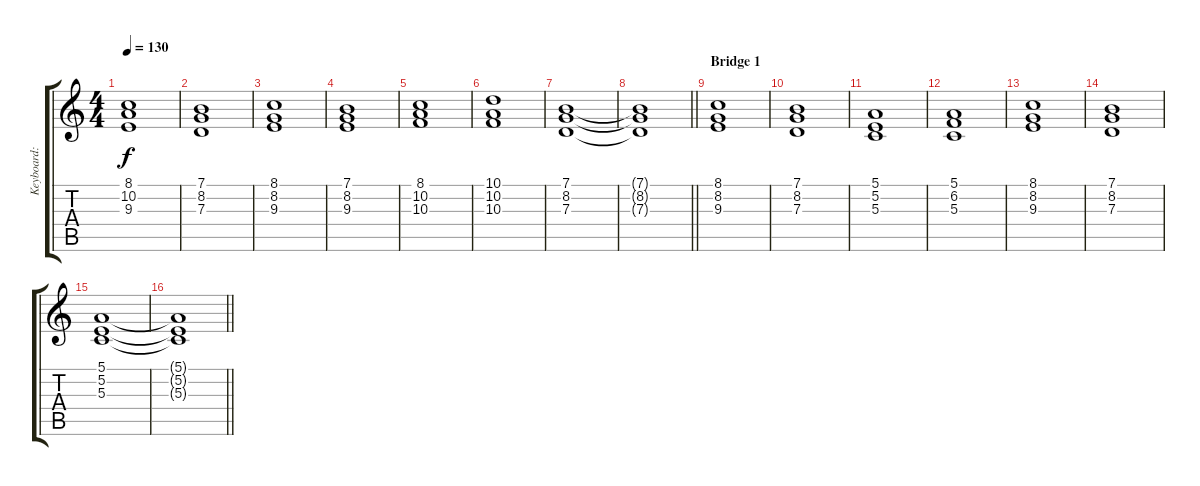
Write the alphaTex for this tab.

\track ("Keyboard: Juha Mäenpää" "Keyboard: ") {instrument stringensemble1}
\staff {score tabs}
\tuning (E4 B3 G3 D3 A2 E2) {hide}
\ts (4 4)
\tempo 130
\clef g2
\ks aminor
(8.1 10.2 9.3).1{dy f} |
(7.1 8.2 7.3).1 |
(8.1 8.2 9.3).1 |
(7.1 8.2 9.3).1 |
(8.1 10.2 10.3).1 |
(10.1 10.2 10.3).1 |
(7.1 8.2 7.3).1 |
\barLineRight lightlight
(7.1{t} 8.2{t} 7.3{t}).1 |
\section ("" "Bridge 1")
(8.1 8.2 9.3).1 |
(7.1 8.2 7.3).1 |
(5.1 5.2 5.3).1 |
(5.1 6.2 5.3).1 |
(8.1 8.2 9.3).1 |
(7.1 8.2 7.3).1 |
(5.1 5.2 5.3).1 |
\barLineRight lightlight
(5.1{t} 5.2{t} 5.3{t}).1
